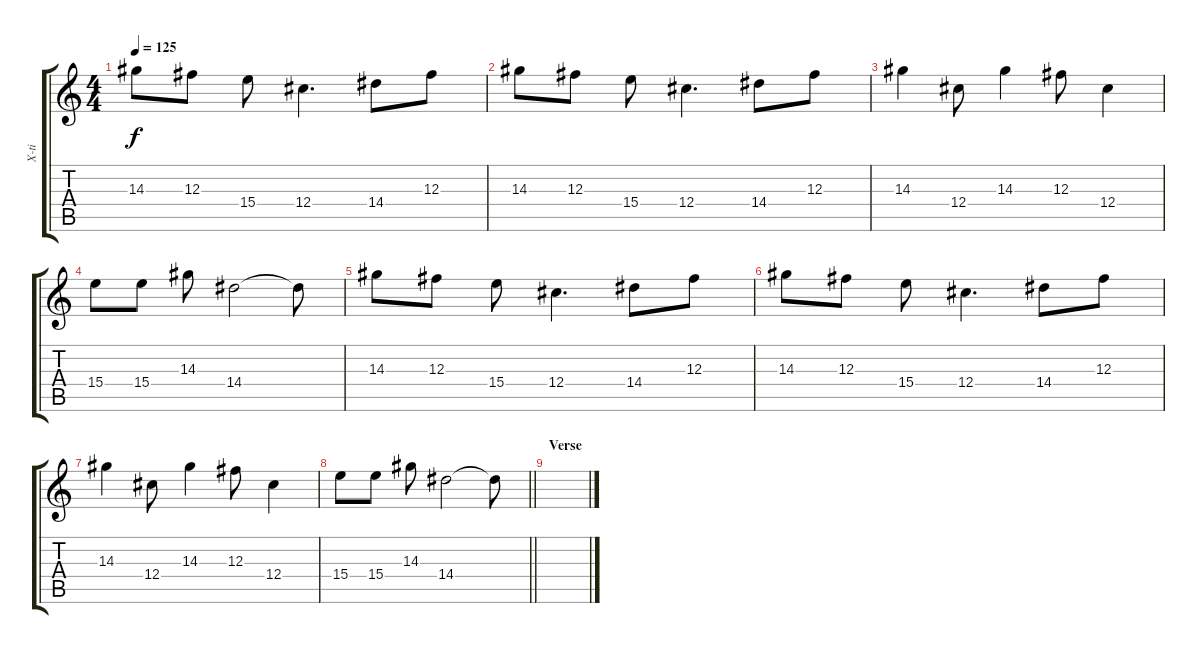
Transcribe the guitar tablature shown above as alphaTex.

\track ("X-ti" "X-ti") {instrument overdrivenguitar}
\staff {score tabs}
\tuning (Eb4 Bb3 Gb3 Db3 Ab2 Db2) {hide}
\ts (4 4)
\tempo 125
\clef g2
\ks c
14.3.8{dy f} 12.3.8 15.4.8 12.4.4{d} 14.4.8 12.3.8 |
14.3.8 12.3.8 15.4.8 12.4.4{d} 14.4.8 12.3.8 |
14.3.4 12.4.8 14.3.4 12.3.8 12.4.4 |
15.4.8 15.4.8 14.3.8 14.4.2 14.4{t}.8 |
14.3.8 12.3.8 15.4.8 12.4.4{d} 14.4.8 12.3.8 |
14.3.8 12.3.8 15.4.8 12.4.4{d} 14.4.8 12.3.8 |
14.3.4 12.4.8 14.3.4 12.3.8 12.4.4 |
\barLineRight lightlight
15.4.8 15.4.8 14.3.8 14.4.2 14.4{t}.8 |
\section ("" "Verse")
